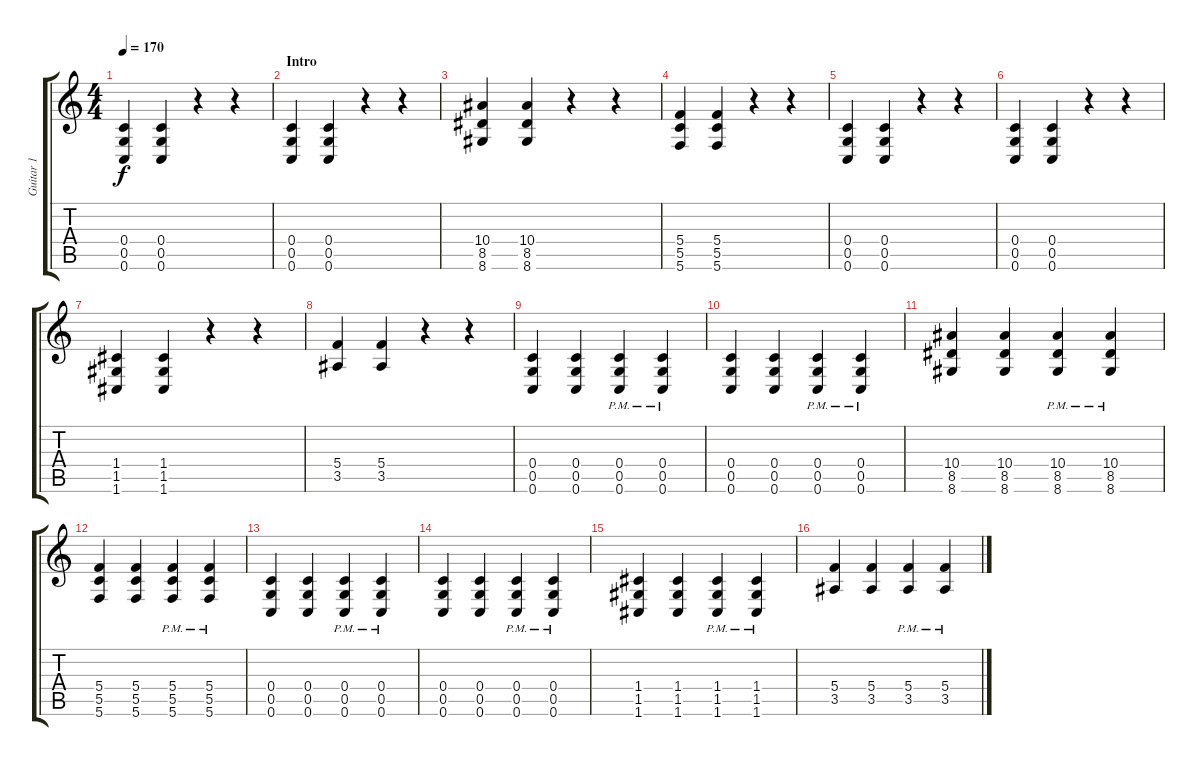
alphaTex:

\track ("Guitar 1" "Guitar 1") {instrument distortionguitar}
\staff {score tabs}
\tuning (E4 C4 G3 C3 G2 C2) {hide}
\ts (4 4)
\tempo 170
\clef g2
\ks c
(0.4 0.5 0.6).4{dy f instrument distortionguitar} (0.4 0.5 0.6).4 r.4 r.4 |
\section ("" "Intro")
(0.4 0.5 0.6).4 (0.4 0.5 0.6).4 r.4 r.4 |
(10.4 8.5 8.6).4 (10.4 8.5 8.6).4 r.4 r.4 |
(5.4 5.5 5.6).4 (5.4 5.5 5.6).4 r.4 r.4 |
(0.4 0.5 0.6).4 (0.4 0.5 0.6).4 r.4 r.4 |
(0.4 0.5 0.6).4 (0.4 0.5 0.6).4 r.4 r.4 |
(1.4 1.5 1.6).4 (1.4 1.5 1.6).4 r.4 r.4 |
(5.4 3.5).4 (5.4 3.5).4 r.4 r.4 |
(0.4 0.5 0.6).4 (0.4 0.5 0.6).4 (0.4{pm} 0.5{pm} 0.6{pm}).4 (0.4{pm} 0.5{pm} 0.6{pm}).4 |
(0.4 0.5 0.6).4 (0.4 0.5 0.6).4 (0.4{pm} 0.5{pm} 0.6{pm}).4 (0.4{pm} 0.5{pm} 0.6{pm}).4 |
(10.4 8.5 8.6).4 (10.4 8.5 8.6).4 (10.4{pm} 8.5{pm} 8.6{pm}).4 (10.4{pm} 8.5{pm} 8.6{pm}).4 |
(5.4 5.5 5.6).4 (5.4 5.5 5.6).4 (5.4{pm} 5.5{pm} 5.6{pm}).4 (5.4{pm} 5.5{pm} 5.6{pm}).4 |
(0.4 0.5 0.6).4 (0.4 0.5 0.6).4 (0.4{pm} 0.5{pm} 0.6{pm}).4 (0.4{pm} 0.5{pm} 0.6{pm}).4 |
(0.4 0.5 0.6).4 (0.4 0.5 0.6).4 (0.4{pm} 0.5{pm} 0.6{pm}).4 (0.4{pm} 0.5{pm} 0.6{pm}).4 |
(1.4 1.5 1.6).4 (1.4 1.5 1.6).4 (1.4{pm} 1.5{pm} 1.6{pm}).4 (1.4{pm} 1.5{pm} 1.6{pm}).4 |
(5.4 3.5).4 (5.4 3.5).4 (5.4{pm} 3.5{pm}).4 (5.4{pm} 3.5{pm}).4
